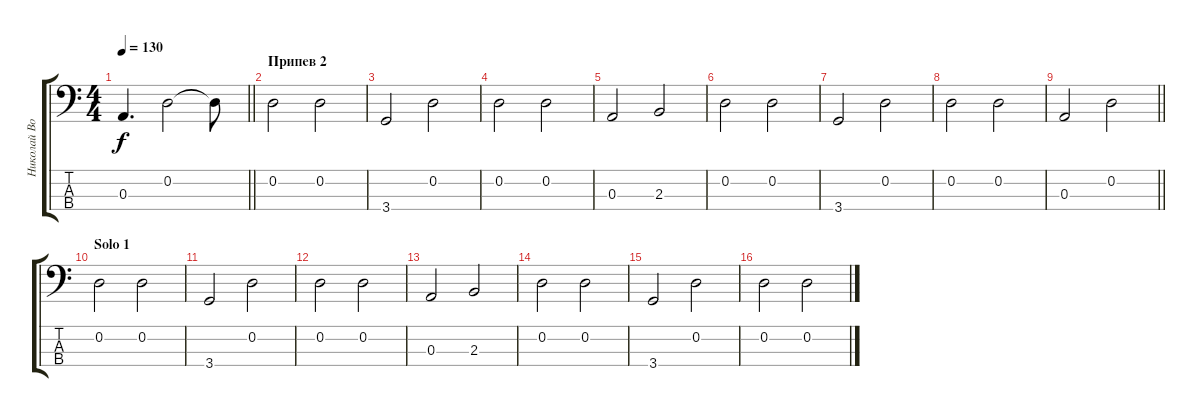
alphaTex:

\track ("Николай Воронов" "Николай Во") {instrument electricbassfinger}
\staff {score tabs}
\tuning (G2 D2 A1 E1) {hide}
\ts (4 4)
\tempo 130
\clef f4
\barLineRight lightlight
\ks c
0.3.4{d dy f} 0.2.2 0.2{t}.8 |
\section ("" "Припев 2")
0.2.2 0.2.2 |
3.4.2 0.2.2 |
0.2.2 0.2.2 |
0.3.2 2.3.2 |
0.2.2 0.2.2 |
3.4.2 0.2.2 |
0.2.2 0.2.2 |
\barLineRight lightlight
0.3.2 0.2.2 |
\section ("" "Solo 1")
0.2.2 0.2.2 |
3.4.2 0.2.2 |
0.2.2 0.2.2 |
0.3.2 2.3.2 |
0.2.2 0.2.2 |
3.4.2 0.2.2 |
0.2.2 0.2.2
